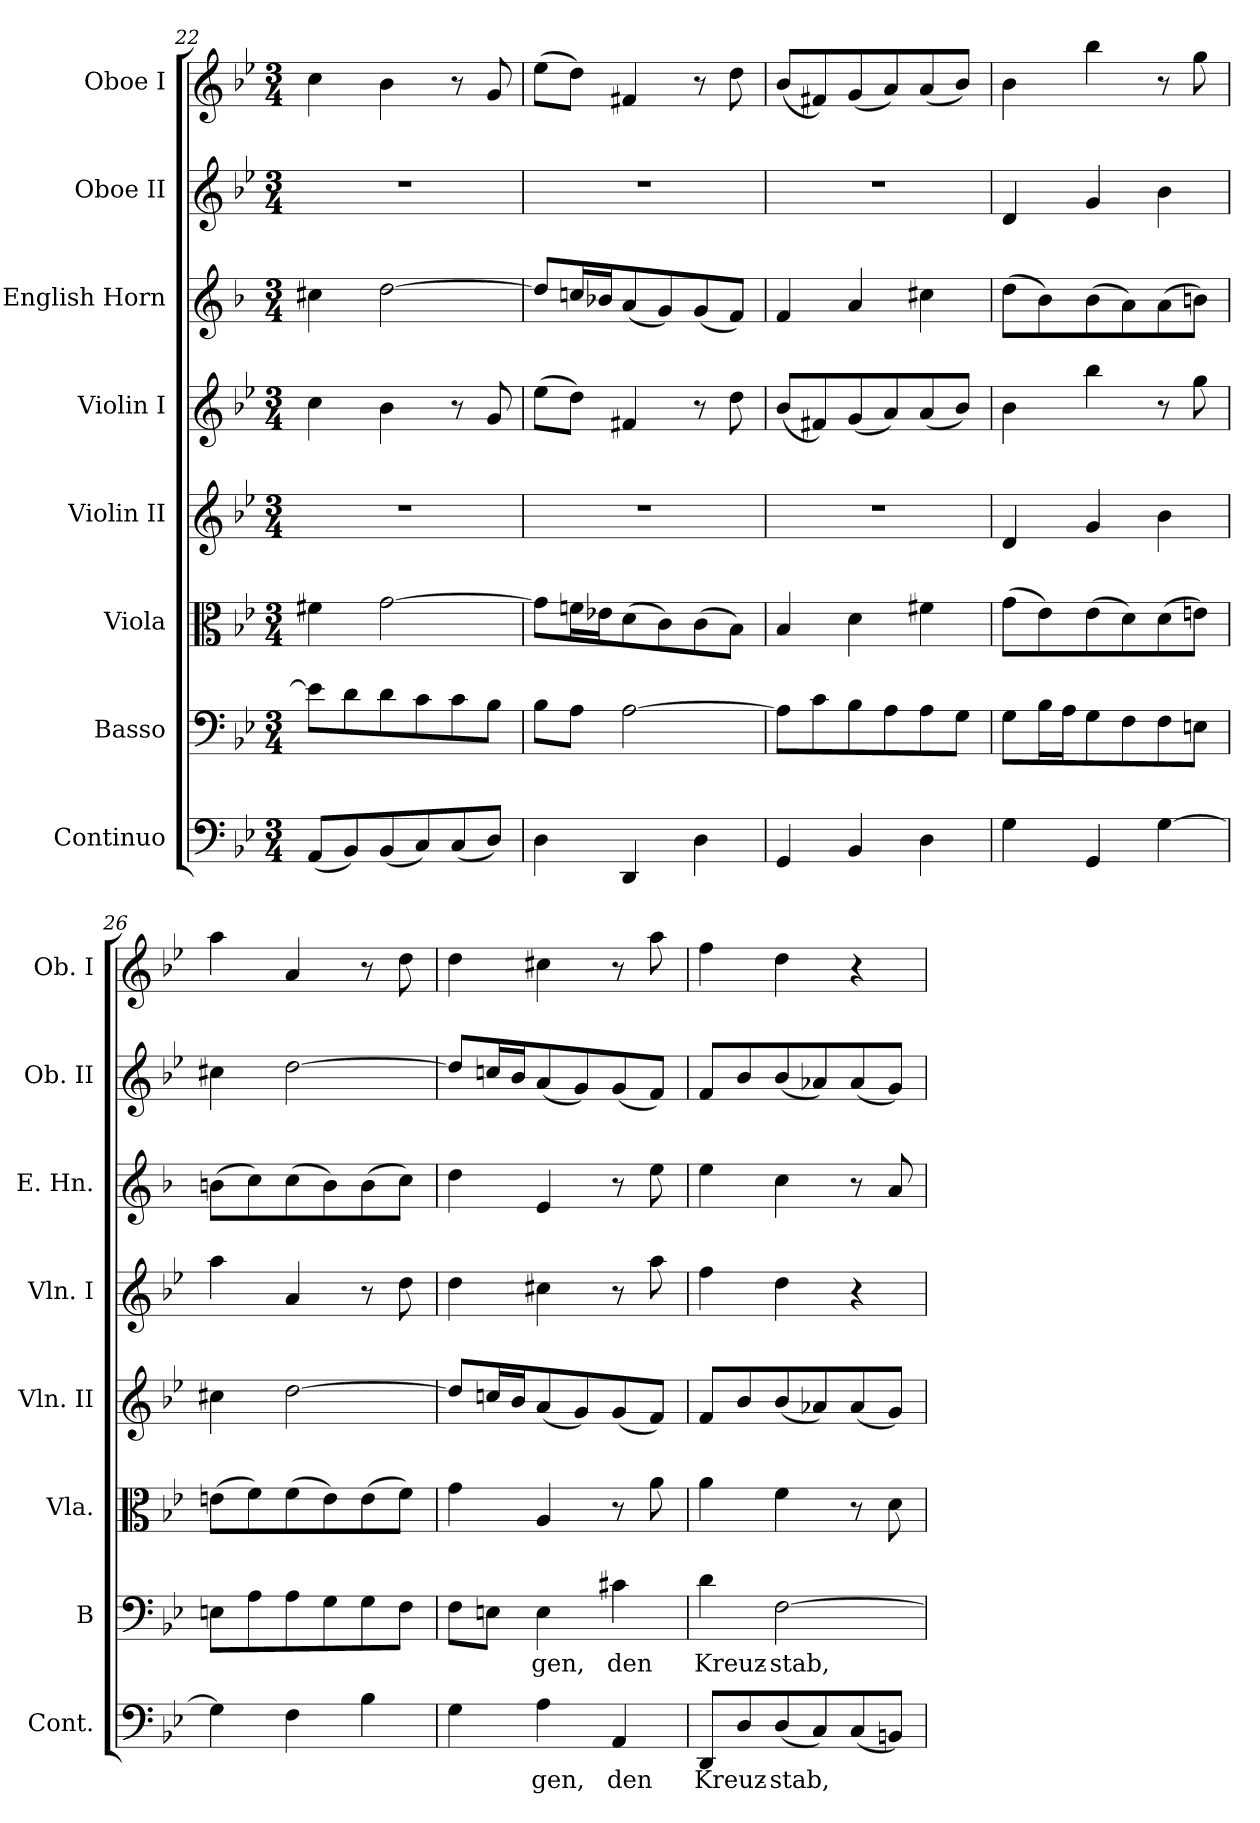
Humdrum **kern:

**kern	**text	**kern	**text	**kern	**kern	**kern	**kern	**kern	**kern
*part8	*part8	*part7	*part7	*part6	*part5	*part4	*part3	*part2	*part1
*staff8	*staff8	*staff7	*staff7	*staff6	*staff5	*staff4	*staff3	*staff2	*staff1
*I"Continuo	*	*I"Basso	*	*I"Viola	*I"Violin II	*I"Violin I	*I"English  Horn	*I"Oboe II	*I"Oboe I
*I'Cont.	*	*I'B	*	*I'Vla.	*I'Vln. II	*I'Vln. I	*I'E. Hn.	*I'Ob. II	*I'Ob. I
*clefF4	*	*clefF4	*	*clefC3	*clefG2	*clefG2	*clefG2	*clefG2	*clefG2
*	*	*	*	*	*	*	*ITrd-3c-5	*	*
*k[b-e-]	*	*k[b-e-]	*	*k[b-e-]	*k[b-e-]	*k[b-e-]	*k[b-e-]	*k[b-e-]	*k[b-e-]
*B-:	*	*B-:	*	*B-:	*B-:	*B-:	*B-:	*B-:	*B-:
*M3/4	*	*M3/4	*	*M3/4	*M3/4	*M3/4	*M3/4	*M3/4	*M3/4
=22	=22	=22	=22	=22	=22	=22	=22	=22	=22
!	!	!	!	!	!LO:N:vis=1	!	!	!LO:N:vis=1	!
(<8AA/L	.	8e-\L]	.	4f#X\	2.r	4cc\	4ff#X\	2.r	4cc\
8BB-/)	.	8d\	.	.	.	.	.	.	.
(<8BB-/	.	8d\	.	[>2g\	.	4b-\	[>2gg\	.	4b-\
8C/)	.	8c\	.	.	.	.	.	.	.
(<8C/	.	8c\	.	.	.	8r	.	.	8r
8D/J)	.	8B-\J	.	.	.	8g/	.	.	8g/
=23	=23	=23	=23	=23	=23	=23	=23	=23	=23
!	!	!	!	!	!LO:N:vis=1	!	!	!LO:N:vis=1	!
4D\	.	8B-\L	.	8g\L]	2.r	(>8ee-\L	8gg/L]	2.r	(>8ee-\L
.	.	8A\J	.	16fn\	.	8dd\J)	16ffn/	.	8dd\J)
.	.	.	.	16e-X\	.	.	16ee-X/	.	.
4DD/	.	[>2A\	.	(>8d\	.	4f#X/	(<8dd/	.	4f#X/
.	.	.	.	8c\)	.	.	8cc/)	.	.
4D\	.	.	.	(>8c\	.	8r	(<8cc/	.	8r
.	.	.	.	8B-\J)	.	8dd\	8b-/J)	.	8dd\
=24	=24	=24	=24	=24	=24	=24	=24	=24	=24
!	!	!	!	!	!LO:N:vis=1	!	!	!LO:N:vis=1	!
4GG/	.	8A\L]	.	4B-/	2.r	(<8b-/L	4b-/	2.r	(<8b-/L
.	.	8c\	.	.	.	8f#X/)	.	.	8f#X/)
4BB-/	.	8B-\	.	4d\	.	(<8g/	4dd/	.	(<8g/
.	.	8A\	.	.	.	8a/)	.	.	8a/)
4D\	.	8A\	.	4f#X\	.	(<8a/	4ff#X\	.	(<8a/
.	.	8G\J	.	.	.	8b-/J)	.	.	8b-/J)
!!LO:LB:g=z
=25	=25	=25	=25	=25	=25	=25	=25	=25	=25
4G\	.	8G\L	.	(>8g\L	4d/	4b-\	(>8gg\L	4d/	4b-\
.	.	16B-\	.	8e-\)	.	.	8ee-\)	.	.
.	.	16A\	.	.	.	.	.	.	.
4GG/	.	8G\	.	(>8e-\	4g/	4bb-\	(>8ee-\	4g/	4bb-\
.	.	8F\	.	8d\)	.	.	8dd\)	.	.
[>4G\	.	8F\	.	(>8d\	4b-\	8r	(>8dd\	4b-\	8r
.	.	8En\J	.	8en\J)	.	8gg\	8een\J)	.	8gg\
=26	=26	=26	=26	=26	=26	=26	=26	=26	=26
4G\]	.	8En\L	.	(>8en\L	4cc#X\	4aa\	(>8een\L	4cc#X\	4aa\
.	.	8A\	.	8f\)	.	.	8ff\)	.	.
4F\	.	8A\	.	(>8f\	[>2dd\	4a/	(>8ff\	[>2dd\	4a/
.	.	8G\	.	8e\)	.	.	8ee\)	.	.
4B-\	.	8G\	.	(>8e\	.	8r	(>8ee\	.	8r
.	.	8F\J	.	8f\J)	.	8dd\	8ff\J)	.	8dd\
=27	=27	=27	=27	=27	=27	=27	=27	=27	=27
4G\	.	8F\L	.	4g\	8dd/L]	4dd\	4gg\	8dd/L]	4dd\
.	.	8En\J	.	.	16ccn/	.	.	16ccn/	.
.	.	.	.	.	16b-/	.	.	16b-/	.
!	!LO:LY:a:cj	!	!LO:LY:b:cj	!	!	!	!	!	!
4A\	-gen,	4E\	-gen,	4A/	(<8a/	4cc#X\	4a/	(<8a/	4cc#X\
.	.	.	.	.	8g/)	.	.	8g/)	.
!	!LO:LY:a:cj	!	!LO:LY:b:cj	!	!	!	!	!	!
4AA/	den	4c#X\	den	8r	(<8g/	8r	8r	(<8g/	8r
.	.	.	.	8a\	8f/J)	8aa\	8aa\	8f/J)	8aa\
=28	=28	=28	=28	=28	=28	=28	=28	=28	=28
!	!LO:LY:a:cj	!	!LO:LY:b:cj	!	!	!	!	!	!
8DD/L	Kreuz-	4d\	Kreuz-	4a\	8f/L	4ff\	4aa\	8f/L	4ff\
8D/	.	.	.	.	8b-/	.	.	8b-/	.
!	!LO:LY:a	!	!LO:LY:b	!	!	!	!	!	!
(<8D/	-stab,	[>2F\	-stab,	4f\	(<8b-/	4dd\	4ff\	(<8b-/	4dd\
8C/)	.	.	.	.	8a-X/)	.	.	8a-X/)	.
(<8C/	.	.	.	8r	(<8a-/	4r	8r	(<8a-/	4r
8BBn/J)	.	.	.	8d\	8g/J)	.	8dd/	8g/J)	.
=	=	=	=	=	=	=	=	=	=
*-	*-	*-	*-	*-	*-	*-	*-	*-	*-
